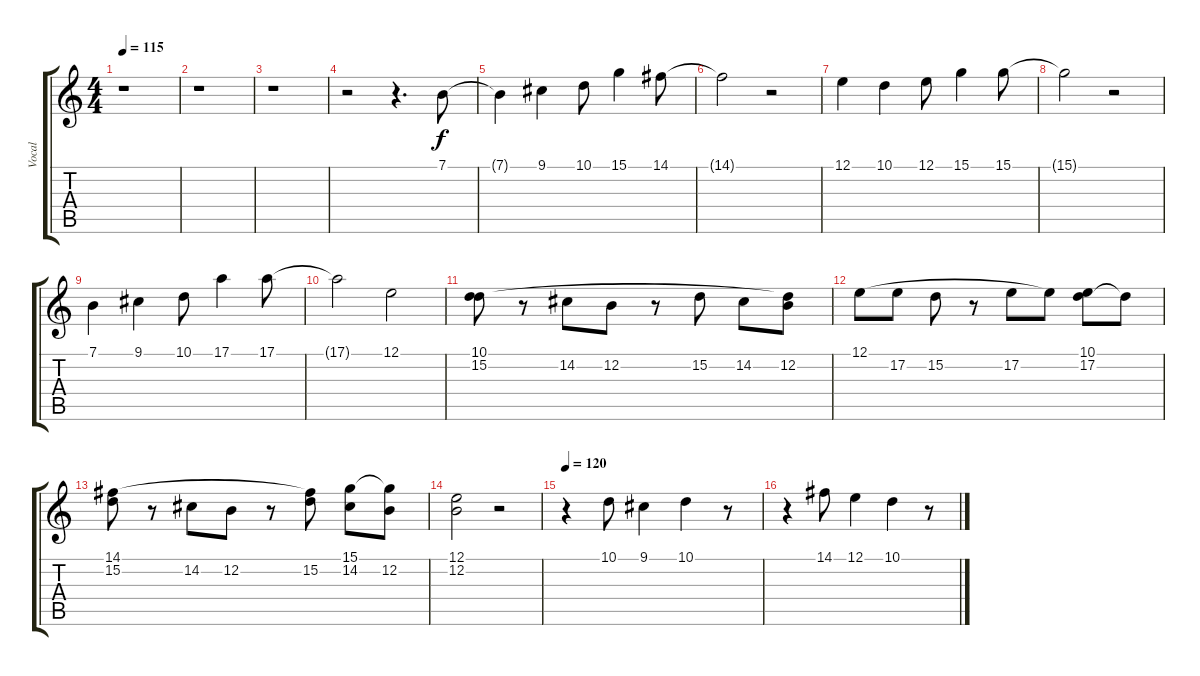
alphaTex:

\track ("Vocal" "Vocal") {instrument pad4choir}
\staff {score tabs}
\tuning (E4 B3 G3 D3 A2 E2) {hide}
\ts (4 4)
\tempo 115
\clef g2
\ks c
r.1{dy f} |
r.1 |
r.1 |
r.2 r.4{d} 7.1.8 |
7.1{t}.4 9.1.4 10.1.8 15.1.4 14.1.8 |
14.1{t}.2 r.2 |
12.1.4 10.1.4 12.1.8 15.1.4 15.1.8 |
15.1{t}.2 r.2 |
7.1.4 9.1.4 10.1.8 17.1.4 17.1.8 |
17.1{t}.2 12.1.2 |
(10.1 15.2).8 r.8 14.2.8 12.2.8 r.8 15.2.8 14.2.8 (10.1{t} 12.2).8 |
12.1.8 17.2.8 15.2.8 r.8 17.2.8 12.1{t}.8 (10.1 17.2).8 10.1{t}.8 |
(14.1 15.2).8 r.8 14.2.8 12.2.8 r.8 (14.1{t} 15.2).8 (15.1 14.2).8 (15.1{t} 12.2).8 |
(12.1 12.2).2 r.2 |
\tempo 120
r.4 10.1.8 9.1.4 10.1.4 r.8 |
r.4 14.1.8 12.1.4 10.1.4 r.8
